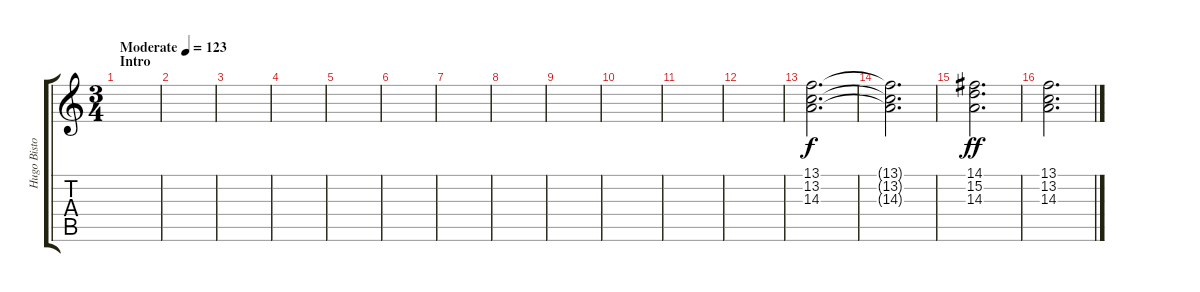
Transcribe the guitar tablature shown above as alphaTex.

\track ("Hugo Bistolfi" "Hugo Bisto") {instrument stringensemble1}
\staff {score tabs}
\tuning (E4 B3 G3 D3 A2 E2) {hide}
\ts (3 4)
\section ("" "Intro")
\tempo (123 "Moderate")
\clef g2
\ks c
|
|
|
|
|
|
|
|
|
|
|
|
(13.1 13.2 14.3).2{d} |
(13.1{t} 13.2{t} 14.3{t}).2{d dy f} |
(14.1 15.2 14.3).2{d dy ff} |
(13.1 13.2 14.3).2{d}
